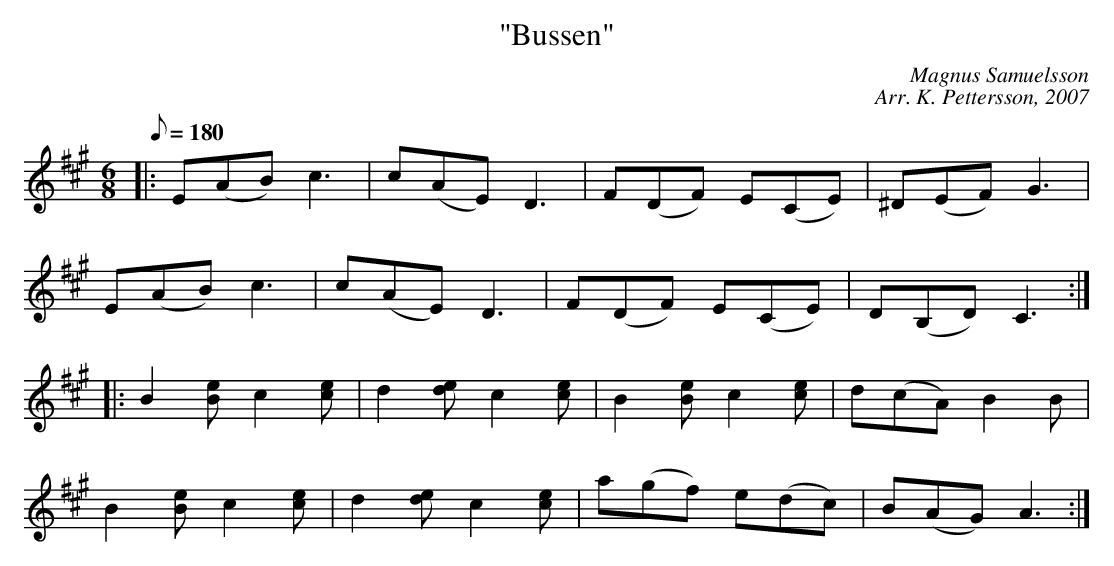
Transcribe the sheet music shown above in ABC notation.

X:1
T: "Bussen"
C: Magnus Samuelsson
C: Arr. K. Pettersson, 2007
M: 6/8
L: 1/8
K: A
Q: 180
|: E(AB) c3 | c(AE) D3 | F(DF) E(CE) | ^D(EF) G3 |
E(AB) c3 | c(AE) D3 | F(DF) E(CE) | D(B,D) C3 :|
|: B2[Be] c2[ce] | d2[de] c2[ce] | B2[Be] c2[ce] | d(cA) B2B |
B2[Be] c2[ce] | d2[de] c2[ce] | a(gf) e(dc) | B(AG) A3 :|
